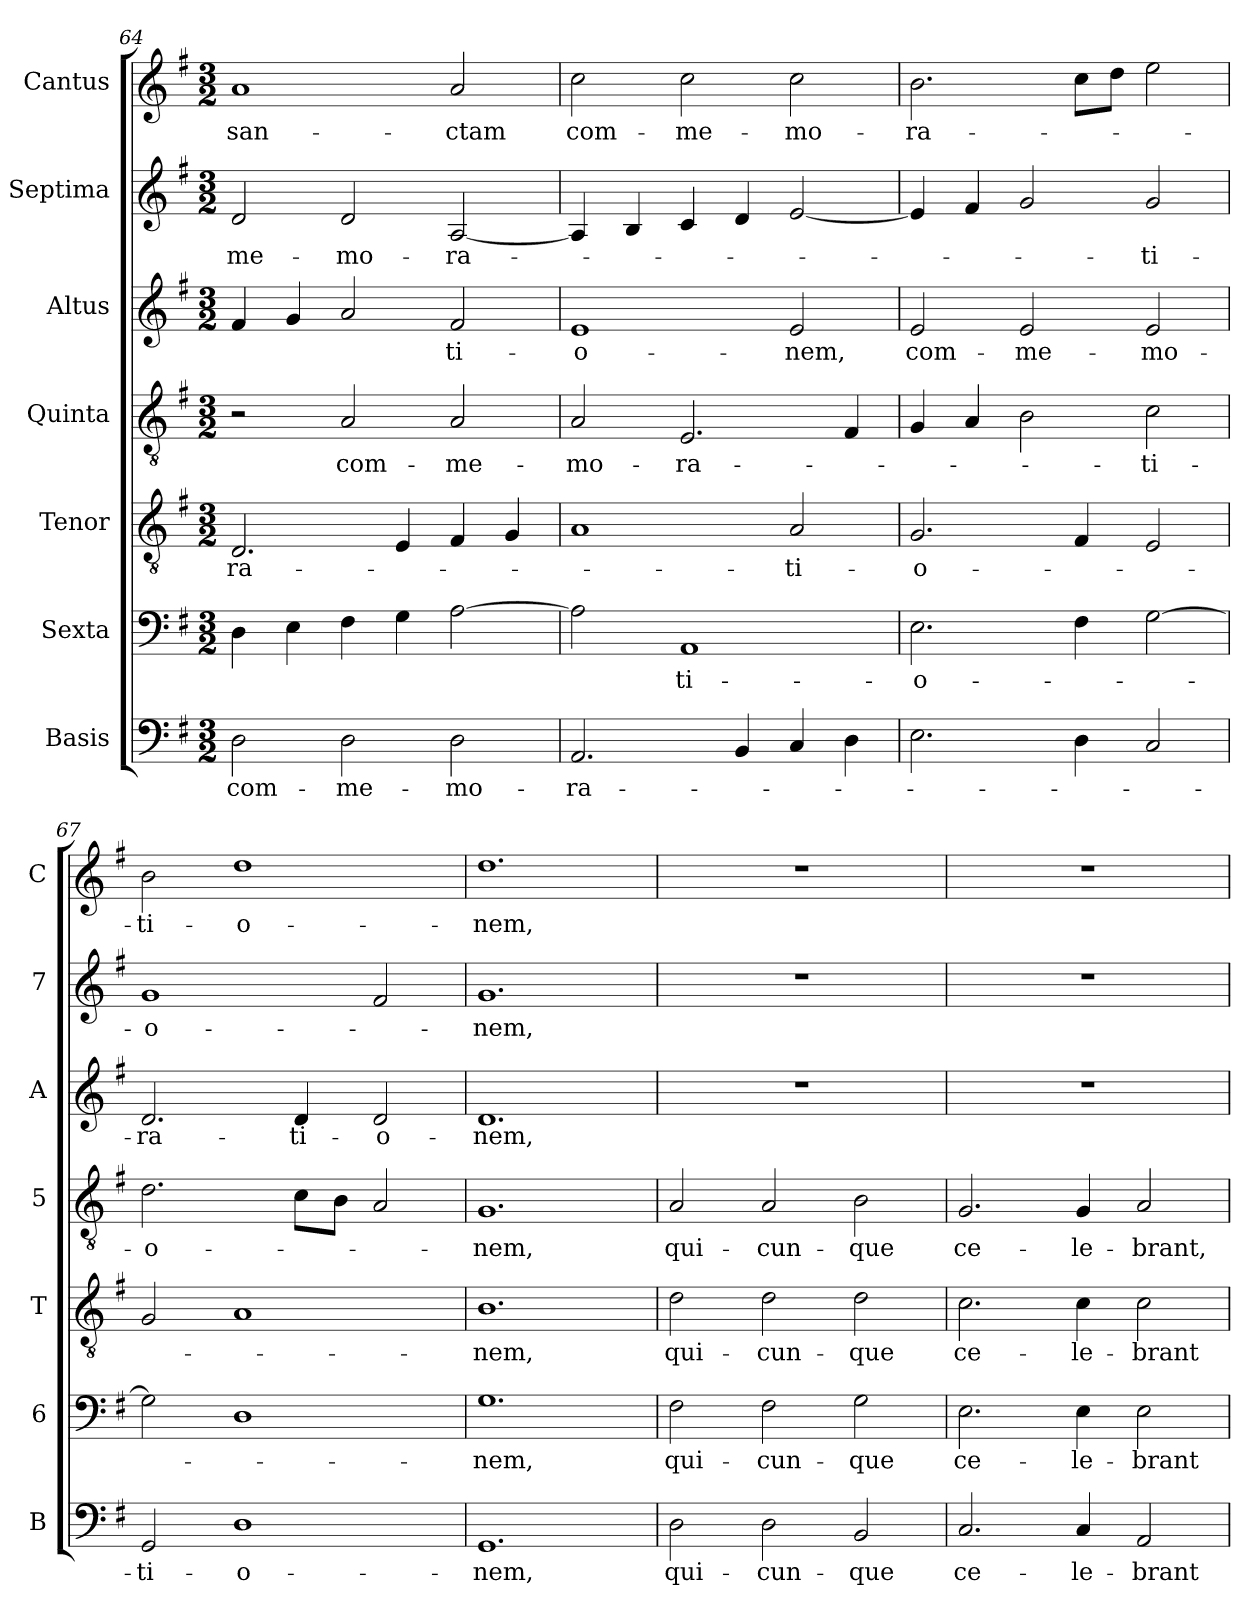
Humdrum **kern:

**kern	**text	**kern	**text	**kern	**text	**kern	**text	**kern	**text	**kern	**text	**kern	**text
*part7	*part7	*part6	*part6	*part5	*part5	*part4	*part4	*part3	*part3	*part2	*part2	*part1	*part1
*staff7	*staff7	*staff6	*staff6	*staff5	*staff5	*staff4	*staff4	*staff3	*staff3	*staff2	*staff2	*staff1	*staff1
*I"Basis	*	*I"Sexta	*	*I"Tenor	*	*I"Quinta	*	*I"Altus	*	*I"Septima	*	*I"Cantus	*
*I'B	*	*I'6	*	*I'T	*	*I'5	*	*I'A	*	*I'7	*	*I'C	*
*clefF4	*	*clefF4	*	*clefGv2	*	*clefGv2	*	*clefG2	*	*clefG2	*	*clefG2	*
*k[f#]	*	*k[f#]	*	*k[f#]	*	*k[f#]	*	*k[f#]	*	*k[f#]	*	*k[f#]	*
*G:	*	*G:	*	*G:	*	*G:	*	*G:	*	*G:	*	*G:	*
*M3/2	*	*M3/2	*	*M3/2	*	*M3/2	*	*M3/2	*	*M3/2	*	*M3/2	*
=64	=64	=64	=64	=64	=64	=64	=64	=64	=64	=64	=64	=64	=64
!	!LO:LY:b	!	!	!	!LO:LY:b	!	!	!	!	!	!LO:LY:b	!	!LO:LY:b
2D\	com-	4D\	.	2.D/	-ra-	2r	.	4f#/	.	2d/	-me-	1a	san-
.	.	4E\	.	.	.	.	.	4g/	.	.	.	.	.
!	!LO:LY:b	!	!	!	!	!	!LO:LY:b	!	!	!	!LO:LY:b	!	!
2D\	-me-	4F#\	.	.	.	2A/	com-	2a/	.	2d/	-mo-	.	.
.	.	4G\	.	4E/	.	.	.	.	.	.	.	.	.
!	!LO:LY:b	!	!	!	!	!	!LO:LY:b	!	!LO:LY:b	!	!LO:LY:b	!	!LO:LY:b
2D\	-mo-	[2A\	.	4F#/	.	2A/	-me-	2f#/	-ti-	[2A/	-ra-	2a/	-ctam
.	.	.	.	4G/	.	.	.	.	.	.	.	.	.
=65	=65	=65	=65	=65	=65	=65	=65	=65	=65	=65	=65	=65	=65
!	!LO:LY:b	!	!	!	!	!	!LO:LY:b	!	!LO:LY:b	!	!	!	!LO:LY:b
2.AA/	-ra-	2A\]	.	1A	.	2A/	-mo-	1e	-o-	4A/]	.	2cc\	com-
.	.	.	.	.	.	.	.	.	.	4B/	.	.	.
!	!	!	!LO:LY:b	!	!	!	!LO:LY:b	!	!	!	!	!	!LO:LY:b
.	.	1AA	-ti-	.	.	2.E/	-ra-	.	.	4c/	.	2cc\	-me-
4BB/	.	.	.	.	.	.	.	.	.	4d/	.	.	.
!	!	!	!	!	!LO:LY:b	!	!	!	!LO:LY:b	!	!	!	!LO:LY:b
4C/	.	.	.	2A/	-ti-	.	.	2e/	-nem,	[2e/	.	2cc\	-mo-
4D\	.	.	.	.	.	4F#/	.	.	.	.	.	.	.
!!LO:PB:g=z
=66	=66	=66	=66	=66	=66	=66	=66	=66	=66	=66	=66	=66	=66
!	!	!	!LO:LY:b	!	!LO:LY:b	!	!	!	!LO:LY:b	!	!	!	!LO:LY:b
2.E\	.	2.E\	-o-	2.G/	-o-	4G/	.	2e/	com-	4e/]	.	2.b\	-ra-
.	.	.	.	.	.	4A/	.	.	.	4f#/	.	.	.
!	!	!	!	!	!	!	!	!	!LO:LY:b	!	!	!	!
.	.	.	.	.	.	2B\	.	2e/	-me-	2g/	.	.	.
4D\	.	4F#\	.	4F#/	.	.	.	.	.	.	.	8cc\L	.
.	.	.	.	.	.	.	.	.	.	.	.	8dd\J	.
!	!	!	!	!	!	!	!LO:LY:b	!	!LO:LY:b	!	!LO:LY:b	!	!
2C/	.	[2G\	.	2E/	.	2c\	-ti-	2e/	-mo-	2g/	-ti-	2ee\	.
=67	=67	=67	=67	=67	=67	=67	=67	=67	=67	=67	=67	=67	=67
!	!LO:LY:b	!	!	!	!	!	!LO:LY:b	!	!LO:LY:b	!	!LO:LY:b	!	!LO:LY:b
2GG/	-ti-	2G\]	.	2G/	.	2.d\	-o-	2.d/	-ra-	1g	-o-	2b\	-ti-
!	!LO:LY:b	!	!	!	!	!	!	!	!	!	!	!	!LO:LY:b
1D	-o-	1D	.	1A	.	.	.	.	.	.	.	1dd	-o-
!	!	!	!	!	!	!	!	!	!LO:LY:b	!	!	!	!
.	.	.	.	.	.	8c\L	.	4d/	-ti-	.	.	.	.
.	.	.	.	.	.	8B\J	.	.	.	.	.	.	.
!	!	!	!	!	!	!	!	!	!LO:LY:b	!	!	!	!
.	.	.	.	.	.	2A/	.	2d/	-o-	2f#/	.	.	.
=68	=68	=68	=68	=68	=68	=68	=68	=68	=68	=68	=68	=68	=68
!	!LO:LY:b	!	!LO:LY:b	!	!LO:LY:b	!	!LO:LY:b	!	!LO:LY:b	!	!LO:LY:b	!	!LO:LY:b
1.GG	-nem,	1.G	-nem,	1.B	-nem,	1.G	-nem,	1.d	-nem,	1.g	-nem,	1.dd	-nem,
=69	=69	=69	=69	=69	=69	=69	=69	=69	=69	=69	=69	=69	=69
!	!LO:LY:b	!	!LO:LY:b	!	!LO:LY:b	!	!LO:LY:b	!	!	!	!	!	!
2D\	qui-	2F#\	qui-	2d\	qui-	2A/	qui-	1.r	.	1.r	.	1.r	.
!	!LO:LY:b	!	!LO:LY:b	!	!LO:LY:b	!	!LO:LY:b	!	!	!	!	!	!
2D\	-cun-	2F#\	-cun-	2d\	-cun-	2A/	-cun-	.	.	.	.	.	.
!	!LO:LY:b	!	!LO:LY:b	!	!LO:LY:b	!	!LO:LY:b	!	!	!	!	!	!
2BB/	-que	2G\	-que	2d\	-que	2B\	-que	.	.	.	.	.	.
=70	=70	=70	=70	=70	=70	=70	=70	=70	=70	=70	=70	=70	=70
!	!LO:LY:b	!	!LO:LY:b	!	!LO:LY:b	!	!LO:LY:b	!	!	!	!	!	!
2.C/	ce-	2.E\	ce-	2.c\	ce-	2.G/	ce-	1.r	.	1.r	.	1.r	.
!	!LO:LY:b	!	!LO:LY:b	!	!LO:LY:b	!	!LO:LY:b	!	!	!	!	!	!
4C/	-le-	4E\	-le-	4c\	-le-	4G/	-le-	.	.	.	.	.	.
!	!LO:LY:b	!	!LO:LY:b	!	!LO:LY:b	!	!LO:LY:b	!	!	!	!	!	!
2AA/	-brant	2E\	-brant	2c\	-brant	2A/	-brant,	.	.	.	.	.	.
=	=	=	=	=	=	=	=	=	=	=	=	=	=
*-	*-	*-	*-	*-	*-	*-	*-	*-	*-	*-	*-	*-	*-
